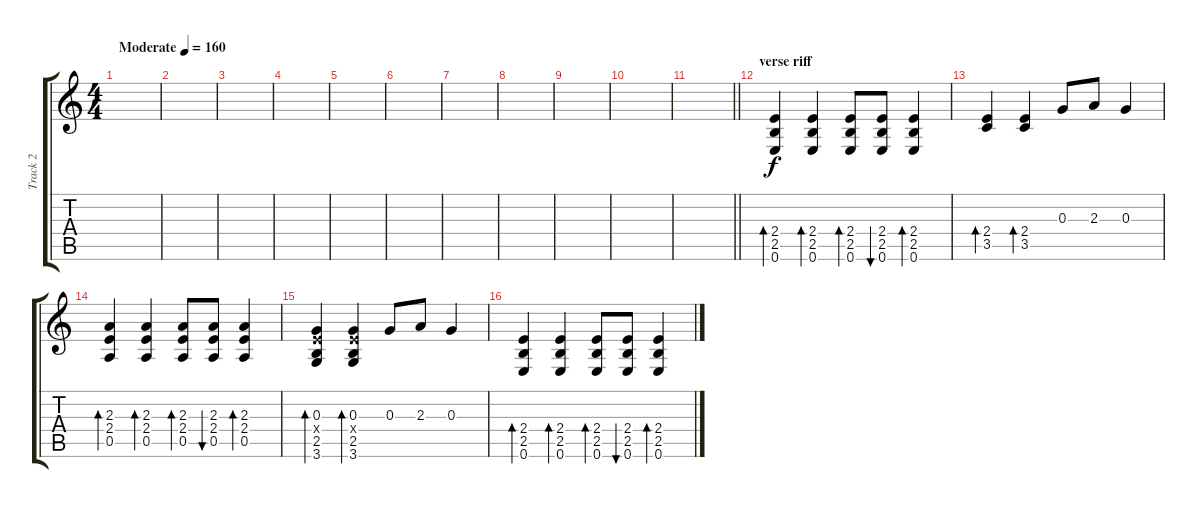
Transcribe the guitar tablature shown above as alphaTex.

\track ("Track 2" "Track 2") {instrument overdrivenguitar}
\staff {score tabs}
\tuning (E4 B3 G3 D3 A2 E2) {hide}
\ts (4 4)
\tempo (160 "Moderate")
\clef g2
\ks c
|
|
|
|
|
|
|
|
|
|
\barLineRight lightlight
|
\section ("" "verse riff")
(2.4 2.5 0.6).4{bd 60} (2.4 2.5 0.6).4{bd 60} (2.4 2.5 0.6).8{bd 60} (2.4 2.5 0.6).8{bu 60} (2.4 2.5 0.6).4{bd 60} |
(2.4 3.5).4{bd 60} (2.4 3.5).4{bd 60} 0.3.8 2.3.8 0.3.4 |
(2.3 2.4 0.5).4{bd 60} (2.3 2.4 0.5).4{bd 60} (2.3 2.4 0.5).8{bd 60} (2.3 2.4 0.5).8{bu 60} (2.3 2.4 0.5).4{bd 60} |
(0.3 2.4{x} 2.5 3.6).4{bd 60} (0.3 2.4{x} 2.5 3.6).4{bd 60} 0.3.8 2.3.8 0.3.4 |
(2.4 2.5 0.6).4{bd 60} (2.4 2.5 0.6).4{bd 60} (2.4 2.5 0.6).8{bd 60} (2.4 2.5 0.6).8{bu 60} (2.4 2.5 0.6).4{bd 60}
